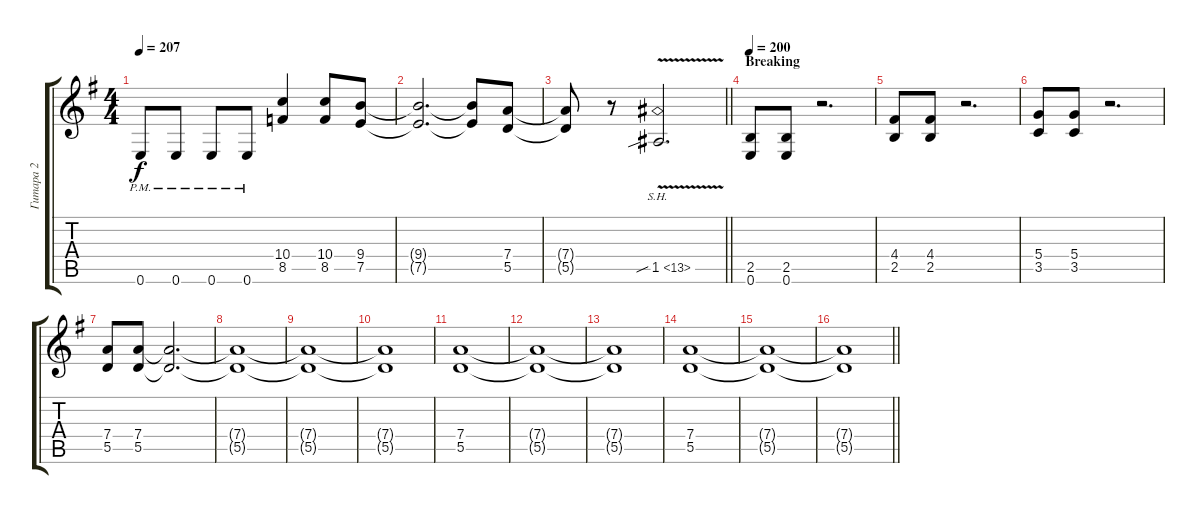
\track ("Гитара 2" "Гитара 2") {instrument distortionguitar}
\staff {score tabs}
\tuning (E4 B3 G3 D3 A2 E2) {hide}
\ts (4 4)
\tempo 207
\clef g2
\ks eminor
0.6{pm}.8{dy f} 0.6{pm}.8 0.6{pm}.8 0.6{pm}.8 (10.4 8.5).4 (10.4 8.5).8 (9.4 7.5).8 |
(9.4{t} 7.5{t}).2{d} (9.4{t} 7.5{t}).8 (7.4 5.5).8 |
\barLineRight lightlight
(7.4{t} 5.5{t}).8 r.8 1.5{sh 12 v sib}.2{d} |
\section ("" "Breaking")
\tempo 200
(2.5 0.6).8 (2.5 0.6).8 r.2{d} |
(4.4 2.5).8 (4.4 2.5).8 r.2{d} |
(5.4 3.5).8 (5.4 3.5).8 r.2{d} |
(7.4 5.5).8 (7.4 5.5).8 (7.4{t} 5.5{t}).2{d} |
(7.4{t} 5.5{t}).1 |
(7.4{t} 5.5{t}).1 |
(7.4{t} 5.5{t}).1 |
(7.4 5.5).1 |
(7.4{t} 5.5{t}).1 |
(7.4{t} 5.5{t}).1 |
(7.4 5.5).1 |
(7.4{t} 5.5{t}).1 |
\barLineRight lightlight
(7.4{t} 5.5{t}).1
